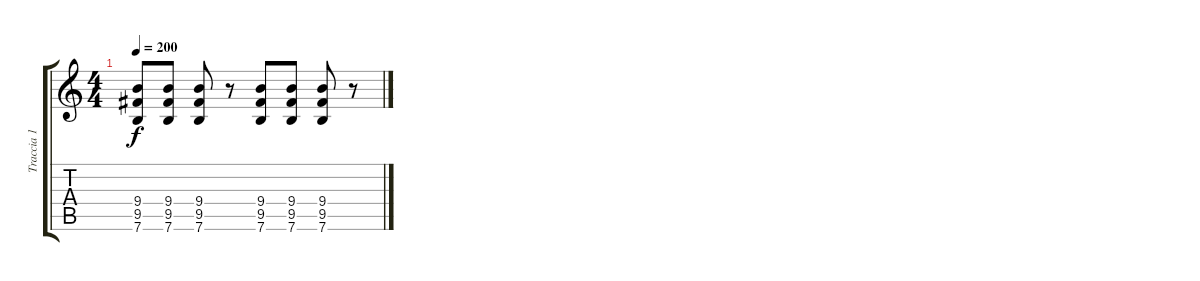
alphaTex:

\track ("Traccia 1" "Traccia 1") {instrument distortionguitar}
\staff {score tabs}
\tuning (E4 B3 G3 D3 A2 E2) {hide}
\ts (4 4)
\tempo 200
\clef g2
\ks c
(9.4 9.5 7.6).8{dy f volume 5} (9.4 9.5 7.6).8 (9.4 9.5 7.6).8 r.8{volume 3} (9.4 9.5 7.6).8 (9.4 9.5 7.6).8 (9.4 9.5 7.6).8 r.8
